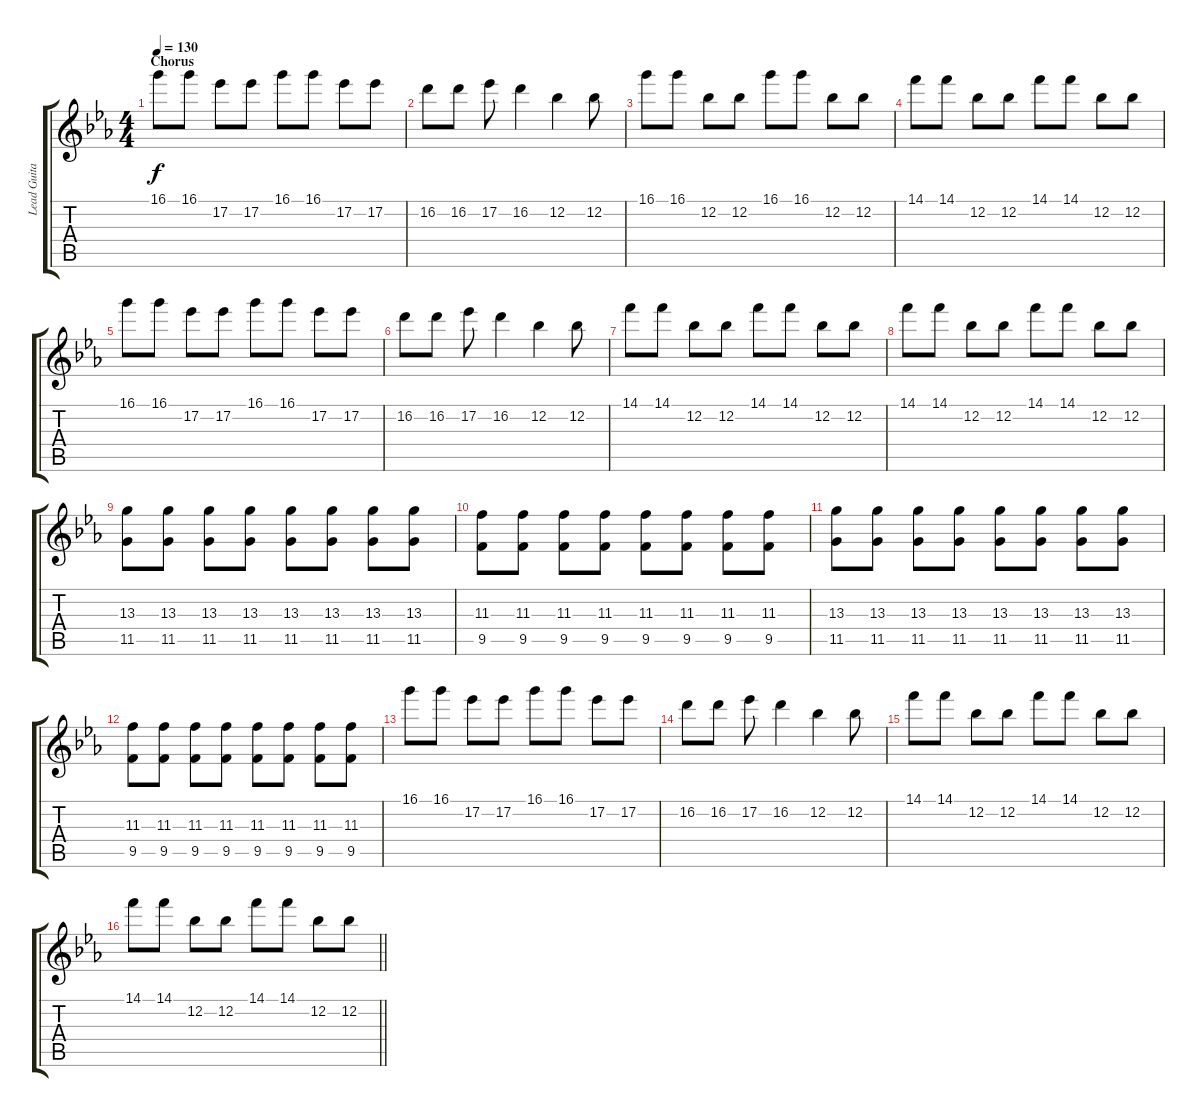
\track ("Lead Guitar" "Lead Guita") {instrument distortionguitar bank 255}
\staff {score tabs}
\tuning (Eb4 Bb3 Gb3 Db3 Ab2 Db2) {hide}
\ts (4 4)
\section ("" "Chorus")
\tempo 130
\clef g2
\ks eb
16.1.8{dy f} 16.1.8 17.2.8 17.2.8 16.1.8 16.1.8 17.2.8 17.2.8 |
16.2.8 16.2.8 17.2.8 16.2.4 12.2.4 12.2.8 |
16.1.8 16.1.8 12.2.8 12.2.8 16.1.8 16.1.8 12.2.8 12.2.8 |
14.1.8 14.1.8 12.2.8 12.2.8 14.1.8 14.1.8 12.2.8 12.2.8 |
16.1.8 16.1.8 17.2.8 17.2.8 16.1.8 16.1.8 17.2.8 17.2.8 |
16.2.8 16.2.8 17.2.8 16.2.4 12.2.4 12.2.8 |
14.1.8 14.1.8 12.2.8 12.2.8 14.1.8 14.1.8 12.2.8 12.2.8 |
14.1.8 14.1.8 12.2.8 12.2.8 14.1.8 14.1.8 12.2.8 12.2.8 |
(13.3 11.5).8 (13.3 11.5).8 (13.3 11.5).8 (13.3 11.5).8 (13.3 11.5).8 (13.3 11.5).8 (13.3 11.5).8 (13.3 11.5).8 |
(11.3 9.5).8 (11.3 9.5).8 (11.3 9.5).8 (11.3 9.5).8 (11.3 9.5).8 (11.3 9.5).8 (11.3 9.5).8 (11.3 9.5).8 |
(13.3 11.5).8 (13.3 11.5).8 (13.3 11.5).8 (13.3 11.5).8 (13.3 11.5).8 (13.3 11.5).8 (13.3 11.5).8 (13.3 11.5).8 |
(11.3 9.5).8 (11.3 9.5).8 (11.3 9.5).8 (11.3 9.5).8 (11.3 9.5).8 (11.3 9.5).8 (11.3 9.5).8 (11.3 9.5).8 |
16.1.8 16.1.8 17.2.8 17.2.8 16.1.8 16.1.8 17.2.8 17.2.8 |
16.2.8 16.2.8 17.2.8 16.2.4 12.2.4 12.2.8 |
14.1.8 14.1.8 12.2.8 12.2.8 14.1.8 14.1.8 12.2.8 12.2.8 |
\barLineRight lightlight
14.1.8 14.1.8 12.2.8 12.2.8 14.1.8 14.1.8 12.2.8 12.2.8
